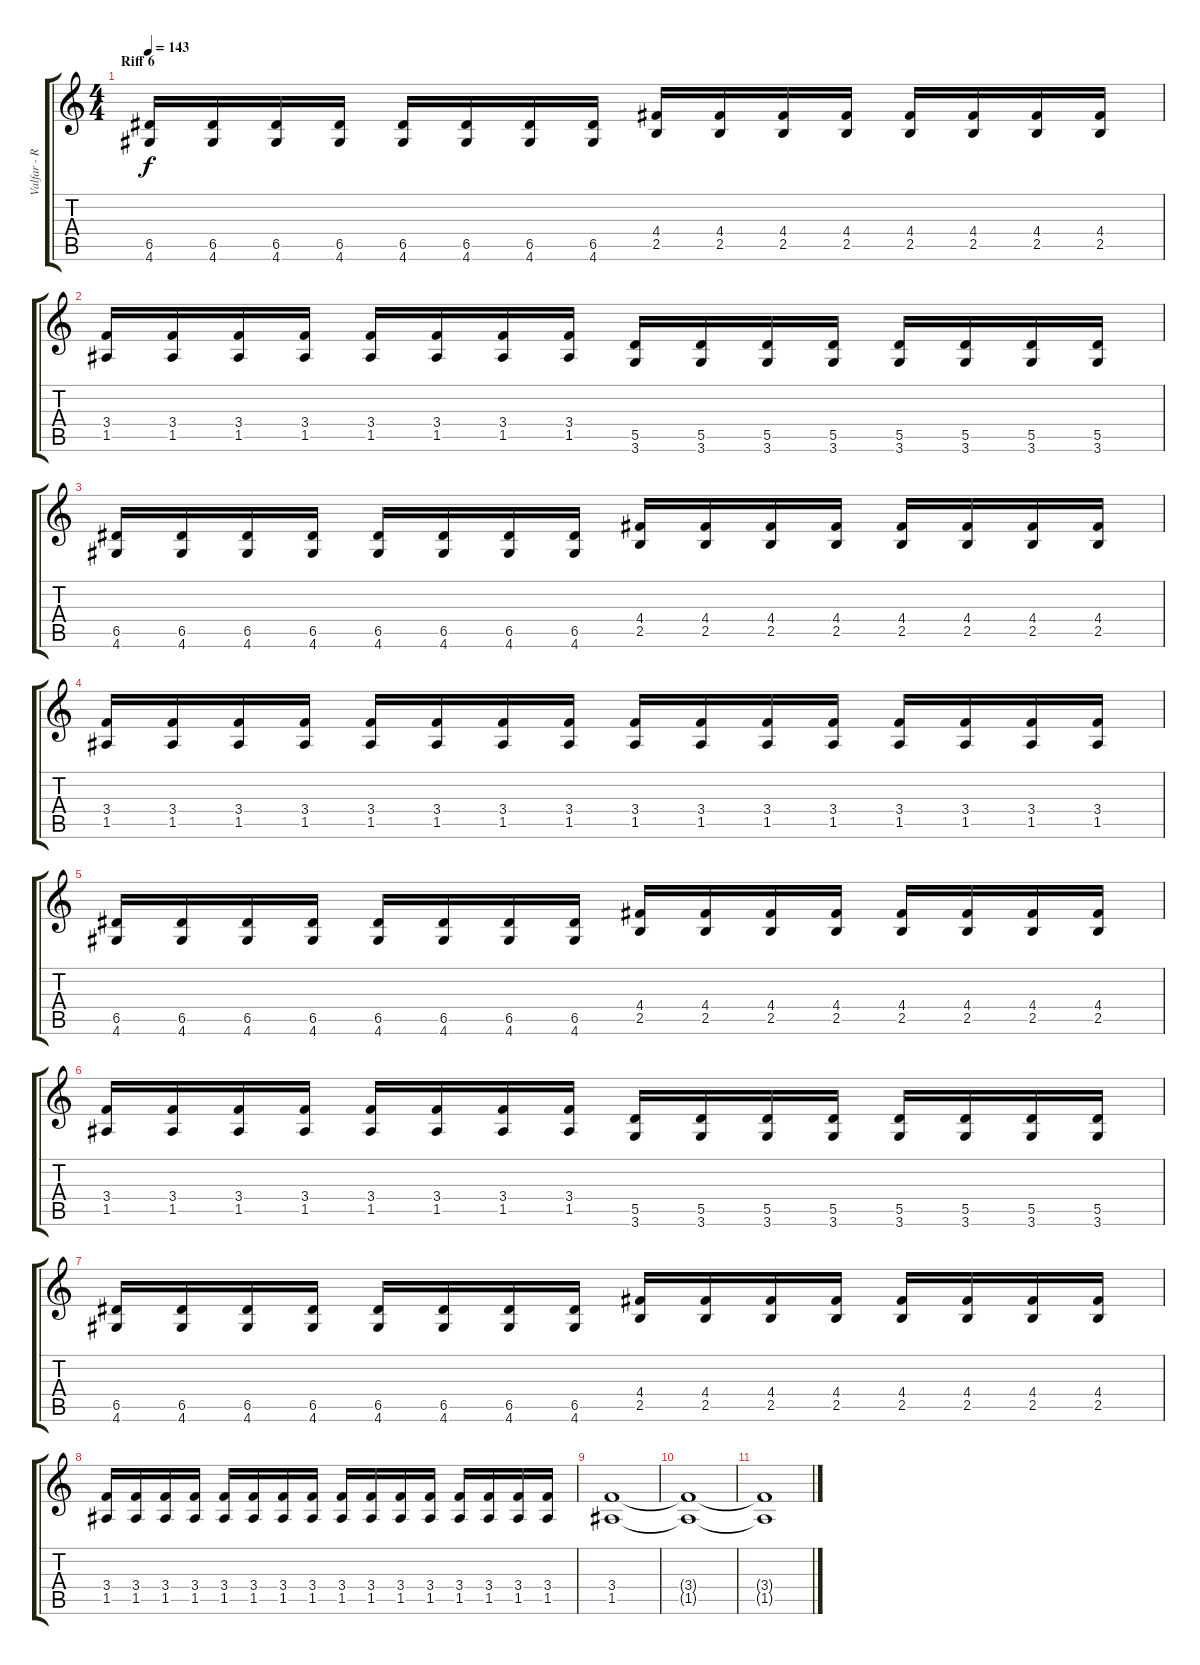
\track ("Valfar - Rhythm" "Valfar - R") {instrument distortionguitar}
\staff {score tabs}
\tuning (E4 B3 G3 D3 A2 E2) {hide}
\ts (4 4)
\section ("" "Riff 6")
\tempo 143
\clef g2
\ks c
(6.5 4.6).16{dy f volume 13} (6.5 4.6).16 (6.5 4.6).16 (6.5 4.6).16 (6.5 4.6).16 (6.5 4.6).16 (6.5 4.6).16 (6.5 4.6).16 (4.4 2.5).16 (4.4 2.5).16 (4.4 2.5).16 (4.4 2.5).16 (4.4 2.5).16 (4.4 2.5).16 (4.4 2.5).16 (4.4 2.5).16 |
(3.4 1.5).16 (3.4 1.5).16 (3.4 1.5).16 (3.4 1.5).16 (3.4 1.5).16 (3.4 1.5).16 (3.4 1.5).16 (3.4 1.5).16 (5.5 3.6).16 (5.5 3.6).16 (5.5 3.6).16 (5.5 3.6).16 (5.5 3.6).16 (5.5 3.6).16 (5.5 3.6).16 (5.5 3.6).16 |
(6.5 4.6).16 (6.5 4.6).16 (6.5 4.6).16 (6.5 4.6).16 (6.5 4.6).16 (6.5 4.6).16 (6.5 4.6).16 (6.5 4.6).16 (4.4 2.5).16 (4.4 2.5).16 (4.4 2.5).16 (4.4 2.5).16 (4.4 2.5).16 (4.4 2.5).16 (4.4 2.5).16 (4.4 2.5).16 |
(3.4 1.5).16 (3.4 1.5).16 (3.4 1.5).16 (3.4 1.5).16 (3.4 1.5).16 (3.4 1.5).16 (3.4 1.5).16 (3.4 1.5).16 (3.4 1.5).16 (3.4 1.5).16 (3.4 1.5).16 (3.4 1.5).16 (3.4 1.5).16 (3.4 1.5).16 (3.4 1.5).16 (3.4 1.5).16 |
(6.5 4.6).16{volume 13} (6.5 4.6).16 (6.5 4.6).16 (6.5 4.6).16 (6.5 4.6).16 (6.5 4.6).16 (6.5 4.6).16 (6.5 4.6).16 (4.4 2.5).16 (4.4 2.5).16 (4.4 2.5).16 (4.4 2.5).16 (4.4 2.5).16 (4.4 2.5).16 (4.4 2.5).16 (4.4 2.5).16 |
(3.4 1.5).16 (3.4 1.5).16 (3.4 1.5).16 (3.4 1.5).16 (3.4 1.5).16 (3.4 1.5).16 (3.4 1.5).16 (3.4 1.5).16 (5.5 3.6).16 (5.5 3.6).16 (5.5 3.6).16 (5.5 3.6).16 (5.5 3.6).16 (5.5 3.6).16 (5.5 3.6).16 (5.5 3.6).16 |
(6.5 4.6).16 (6.5 4.6).16 (6.5 4.6).16 (6.5 4.6).16 (6.5 4.6).16 (6.5 4.6).16 (6.5 4.6).16 (6.5 4.6).16 (4.4 2.5).16 (4.4 2.5).16 (4.4 2.5).16 (4.4 2.5).16 (4.4 2.5).16 (4.4 2.5).16 (4.4 2.5).16 (4.4 2.5).16 |
(3.4 1.5).16 (3.4 1.5).16 (3.4 1.5).16 (3.4 1.5).16 (3.4 1.5).16 (3.4 1.5).16 (3.4 1.5).16 (3.4 1.5).16 (3.4 1.5).16 (3.4 1.5).16 (3.4 1.5).16 (3.4 1.5).16 (3.4 1.5).16 (3.4 1.5).16 (3.4 1.5).16 (3.4 1.5).16 |
(3.4 1.5).1 |
(3.4{t} 1.5{t}).1 |
(3.4{t} 1.5{t}).1
